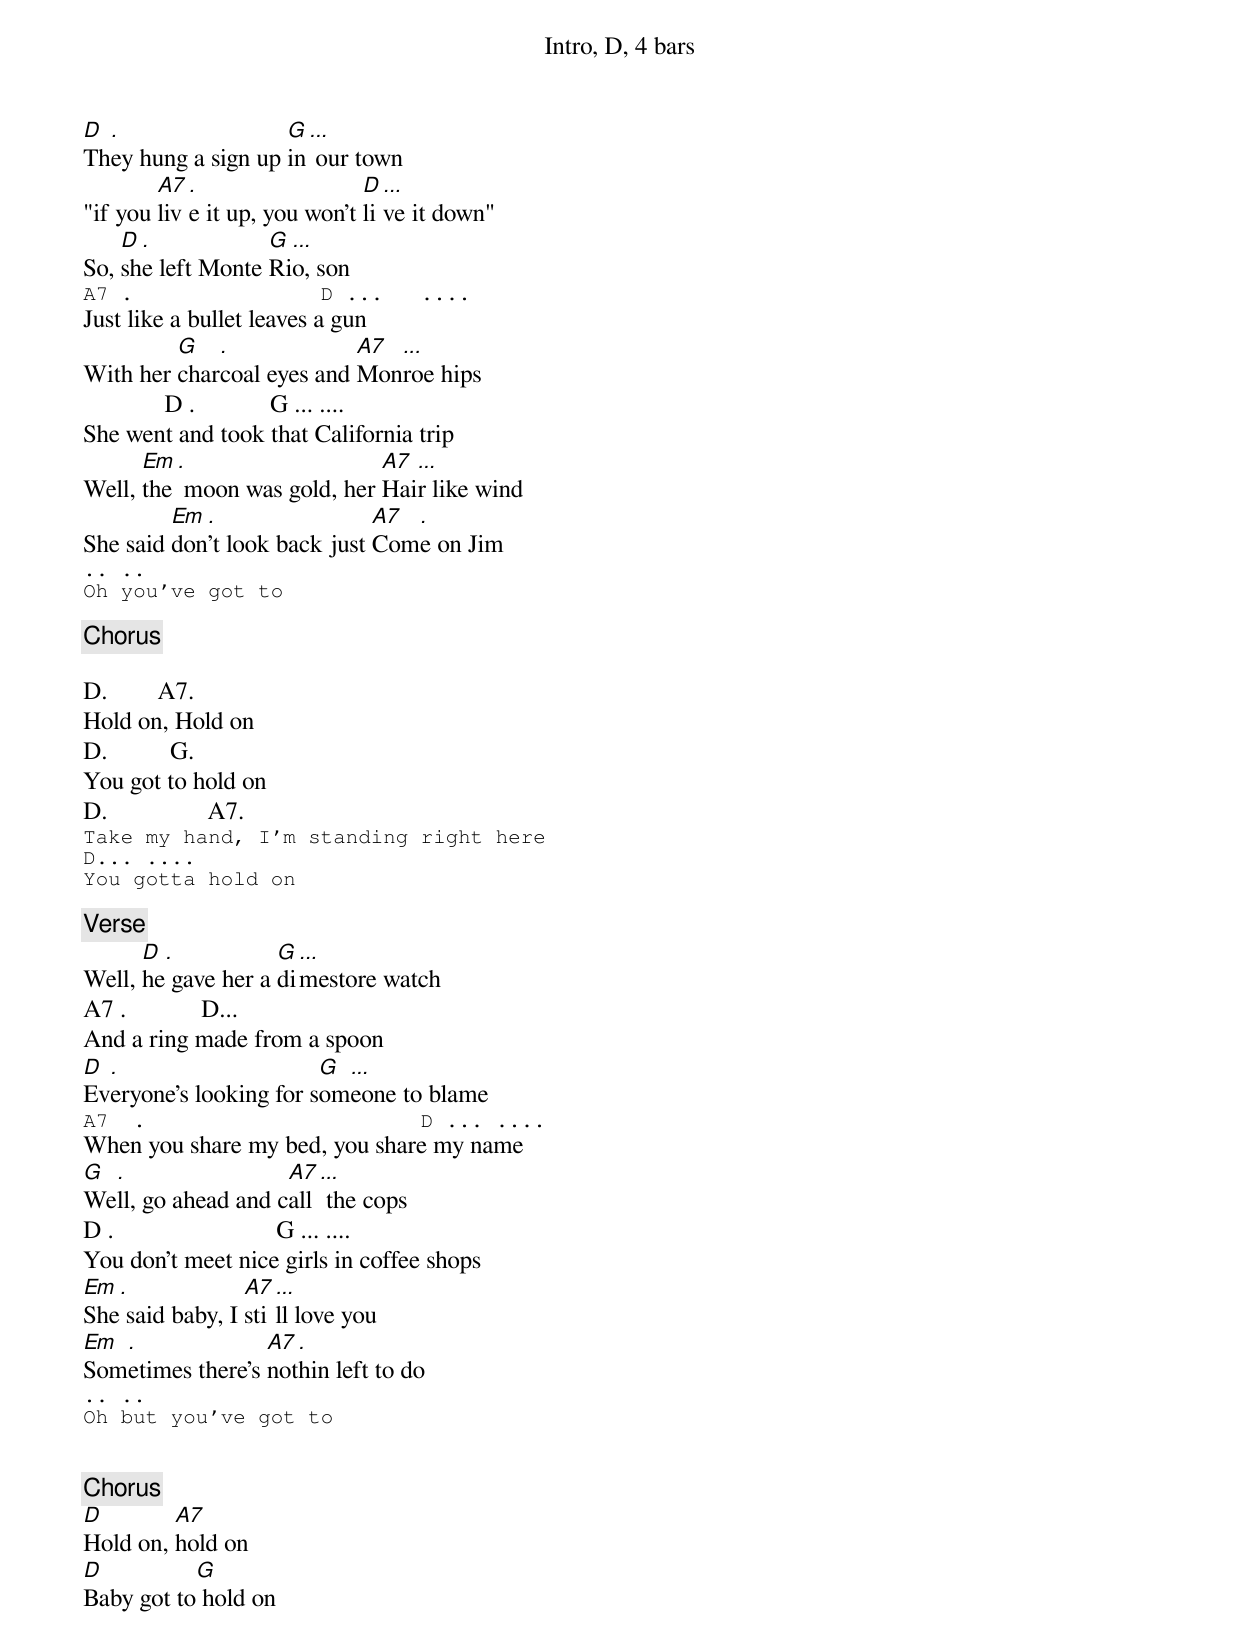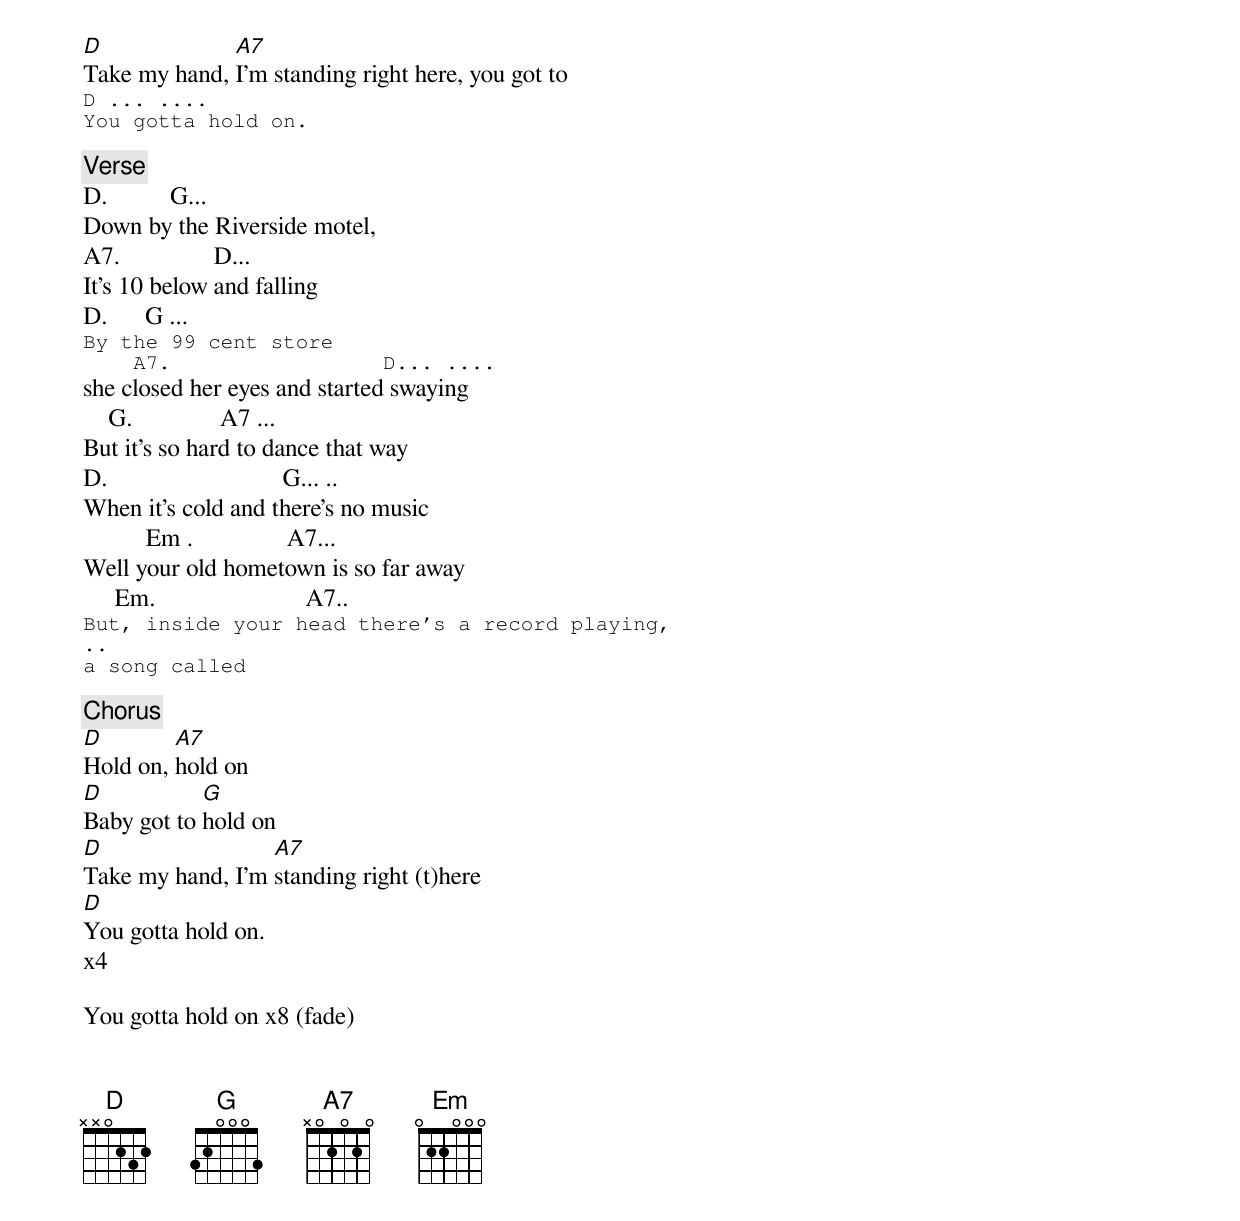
<pre>
Intro, D, 4 bars

D .                 G ...
They hung a sign up in our town
        A7 .                  D ...
"if you live it up, you won't live it down"
    D .            G ...
So, she left Monte Rio, son
A7 .               D ...   ....
Just like a bullet leaves a gun
         G   .             A7 ...
With her charcoal eyes and Monroe hips
             D .            G ... ....
She went and took that California trip
      Em .                   A7 ...
Well, the moon was gold, her Hair like wind
         Em .                 A7 .
She said don't look back just Come on Jim
.. ..
Oh you've got to

[Chorus]

D.        A7.
Hold on, Hold on
D.          G.
You got to hold on
D.                A7.
Take my hand, I'm standing right here
D... ....
You gotta hold on

[Verse]
      D .           G ...
Well, he gave her a dimestore watch
A7 .            D...
And a ring made from a spoon
D .                     G ...
Everyone’s looking for someone to blame
A7  .                      D ... ....
When you share my bed, you share my name
G .                 A7 ...
Well, go ahead and call the cops
D .                          G ... ....
You don't meet nice girls in coffee shops
Em .             A7 ...
She said baby, I still love you
Em .              A7 .
Sometimes there's nothin left to do
.. ..
Oh but you've got to


[Chorus]
D        A7
Hold on, hold on
D          G
Baby got to hold on
D             A7
Take my hand, I'm standing right here, you got to
D ... ....
You gotta hold on.

[Verse]
D.          G...
Down by the Riverside motel,
A7.               D...
It's 10 below and falling
D.      G ...
By the 99 cent store
    A7.                 D... ....
she closed her eyes and started swaying
    G.              A7 ...
But it's so hard to dance that way
D.                            G... ..
When it's cold and there's no music
          Em .               A7...
Well your old hometown is so far away
     Em.                        A7..
But, inside your head there's a record playing,
..
a song called

[Chorus]
D        A7
Hold on, hold on
D           G
Baby got to hold on
D                 A7
Take my hand, I'm standing right (t)here
D
You gotta hold on.
x4

You gotta hold on x8 (fade)

</pre>
